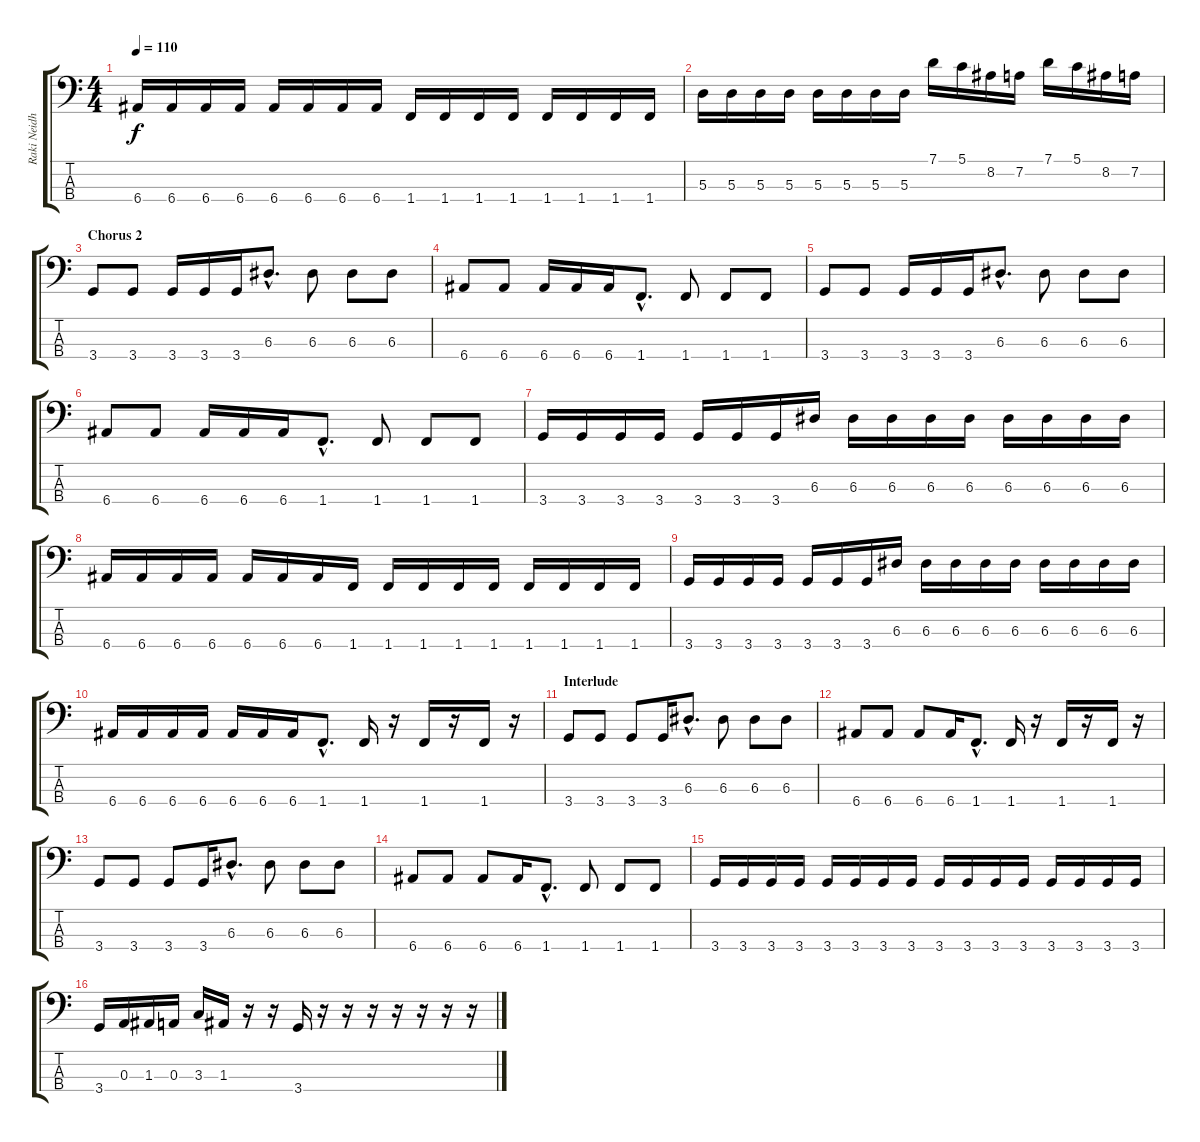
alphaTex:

\track ("Raki Neidhardt" "Raki Neidh") {instrument electricbasspick}
\staff {score tabs}
\tuning (G2 D2 A1 E1) {hide}
\ts (4 4)
\tempo 110
\clef f4
\ks c
6.4.16{dy f} 6.4.16 6.4.16 6.4.16 6.4.16 6.4.16 6.4.16 6.4.16 1.4.16 1.4.16 1.4.16 1.4.16 1.4.16 1.4.16 1.4.16 1.4.16 |
5.3.16 5.3.16 5.3.16 5.3.16 5.3.16 5.3.16 5.3.16 5.3.16 7.1.16 5.1.16 8.2.16 7.2.16 7.1.16 5.1.16 8.2.16 7.2.16 |
\section ("" "Chorus 2")
3.4.8 3.4.8 3.4.16 3.4.16 3.4.16 6.3{hac}.8{d} 6.3.8 6.3.8 6.3.8 |
6.4.8 6.4.8 6.4.16 6.4.16 6.4.16 1.4{hac}.8{d} 1.4.8 1.4.8 1.4.8 |
3.4.8 3.4.8 3.4.16 3.4.16 3.4.16 6.3{hac}.8{d} 6.3.8 6.3.8 6.3.8 |
6.4.8 6.4.8 6.4.16 6.4.16 6.4.16 1.4{hac}.8{d} 1.4.8 1.4.8 1.4.8 |
3.4.16 3.4.16 3.4.16 3.4.16 3.4.16 3.4.16 3.4.16 6.3.16 6.3.16 6.3.16 6.3.16 6.3.16 6.3.16 6.3.16 6.3.16 6.3.16 |
6.4.16 6.4.16 6.4.16 6.4.16 6.4.16 6.4.16 6.4.16 1.4.16 1.4.16 1.4.16 1.4.16 1.4.16 1.4.16 1.4.16 1.4.16 1.4.16 |
3.4.16 3.4.16 3.4.16 3.4.16 3.4.16 3.4.16 3.4.16 6.3.16 6.3.16 6.3.16 6.3.16 6.3.16 6.3.16 6.3.16 6.3.16 6.3.16 |
6.4.16 6.4.16 6.4.16 6.4.16 6.4.16 6.4.16 6.4.16 1.4{hac}.8{d} 1.4.16 r.16 1.4.16 r.16 1.4.16 r.16 |
\section ("" "Interlude")
3.4.8 3.4.8 3.4.8 3.4.16 6.3{hac}.8{d} 6.3.8 6.3.8 6.3.8 |
6.4.8 6.4.8 6.4.8 6.4.16 1.4{hac}.8{d} 1.4.16 r.16 1.4.16 r.16 1.4.16 r.16 |
3.4.8 3.4.8 3.4.8 3.4.16 6.3{hac}.8{d} 6.3.8 6.3.8 6.3.8 |
6.4.8 6.4.8 6.4.8 6.4.16 1.4{hac}.8{d} 1.4.8 1.4.8 1.4.8 |
3.4.16 3.4.16 3.4.16 3.4.16 3.4.16 3.4.16 3.4.16 3.4.16 3.4.16 3.4.16 3.4.16 3.4.16 3.4.16 3.4.16 3.4.16 3.4.16 |
3.4.16 0.3.16 1.3.16 0.3.16 3.3.16 1.3.16 r.16 r.16 3.4.16 r.16 r.16 r.16 r.16 r.16 r.16 r.16
